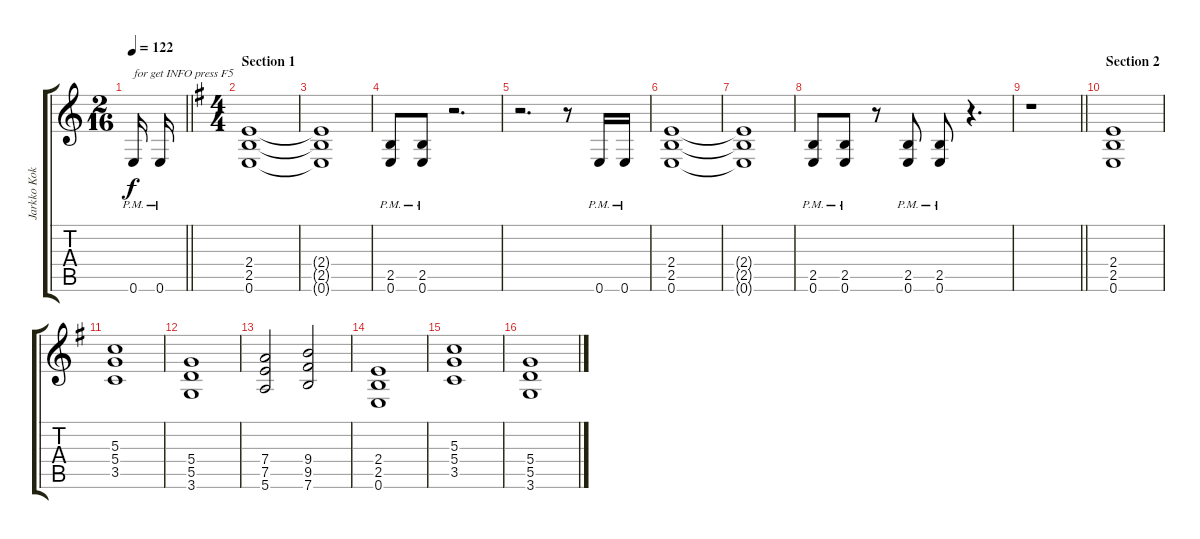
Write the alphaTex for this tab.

\track ("Jarkko Kokko (guitar)" "Jarkko Kok") {instrument distortionguitar}
\staff {score tabs}
\tuning (E4 B3 G3 D3 A2 E2) {hide}
\ts (2 16)
\tempo 122
\clef g2
\barLineRight lightlight
\ks c
0.6{pm}.16{txt "for get INFO press F5" dy f instrument distortionguitar} 0.6{pm}.16 |
\ts (4 4)
\section ("" "Section 1")
\ks eminor
(2.4 2.5 0.6).1 |
(2.4{t} 2.5{t} 0.6{t}).1 |
(2.5{pm} 0.6{pm}).8 (2.5{pm} 0.6{pm}).8 r.2{d} |
r.2{d} r.8 0.6{pm}.16 0.6{pm}.16 |
(2.4 2.5 0.6).1 |
(2.4{t} 2.5{t} 0.6{t}).1 |
(2.5{pm} 0.6{pm}).8 (2.5{pm} 0.6{pm}).8 r.8 (2.5{pm} 0.6{pm}).8 (2.5{pm} 0.6{pm}).8 r.4{d} |
\barLineRight lightlight
r.1 |
\section ("" "Section 2")
(2.4 2.5 0.6).1 |
(5.3 5.4 3.5).1 |
(5.4 5.5 3.6).1 |
(7.4 7.5 5.6).2 (9.4 9.5 7.6).2 |
(2.4 2.5 0.6).1 |
(5.3 5.4 3.5).1 |
(5.4 5.5 3.6).1
